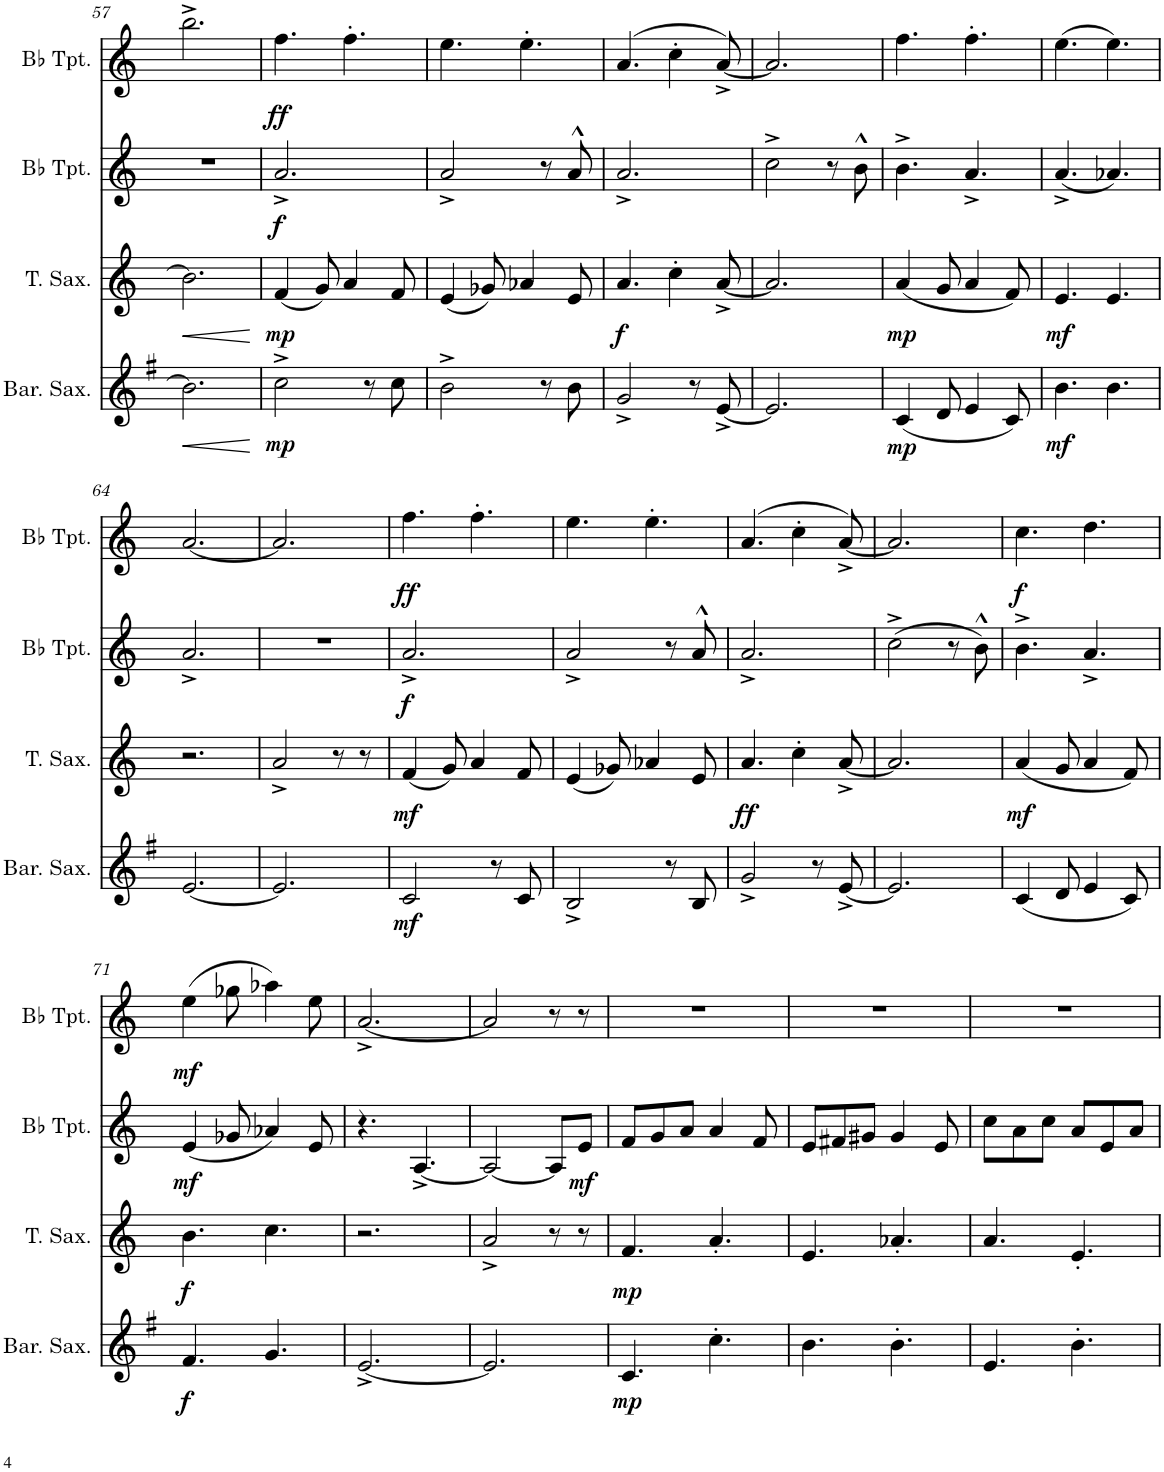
**kern	**dynam	**kern	**dynam	**kern	**dynam	**kern	**dynam
*part4	*part4	*part3	*part3	*part2	*part2	*part1	*part1
*staff4	*staff4	*staff3	*staff3	*staff2	*staff2	*staff1	*staff1
*I"Baritone Saxophone	*	*I"Tenor Saxophone	*	*I"Bb Trumpet	*	*I"Bb Trumpet	*
*I'Bar. Sax.	*	*I'T. Sax.	*	*I'Bb Tpt.	*	*I'Bb Tpt.	*
!!LO:PB:g=z
*clefG2	*	*clefG2	*	*clefG2	*	*clefG2	*
*Trd12c21	*	*Trd8c14	*	*Trd1c2	*	*Trd1c2	*
*k[f#]	*	*k[]	*	*k[]	*	*k[]	*
*M6/8	*	*M6/8	*	*M6/8	*	*M6/8	*
=57	=57	=57	=57	=57	=57	=57	=57
!	!LO:HP:b	!	!LO:HP:b	!	!	!	!
2.b\]	<	2.b\]	<	2.r	.	2.bb^\	.
.	[	.	[	.	.	.	.
=58	=58	=58	=58	=58	=58	=58	=58
!	!LO:DY:b	!	!LO:DY:b	!	!LO:DY:b	!	!LO:DY:b
2cc^\	mp	(4f/	mp	2.a^/	f	4.ff\	ff
.	.	8g/)	.	.	.	.	.
.	.	4a/	.	.	.	4.ff'\	.
8r	.	.	.	.	.	.	.
8cc\	.	8f/	.	.	.	.	.
=59	=59	=59	=59	=59	=59	=59	=59
2b^\	.	(4e/	.	2a^/	.	4.ee\	.
.	.	8g-X/)	.	.	.	.	.
.	.	4a-X/	.	.	.	4.ee'\	.
8r	.	.	.	8r	.	.	.
8b\	.	8e/	.	8a^^/	.	.	.
=60	=60	=60	=60	=60	=60	=60	=60
!	!	!	!LO:DY:b	!	!	!	!
2g^/	.	4.a/	f	2.a^/	.	(4.a/	.
.	.	4cc'\	.	.	.	4cc'\	.
8r	.	.	.	.	.	.	.
[8e^/	.	[8a^/	.	.	.	[8a^/)	.
=61	=61	=61	=61	=61	=61	=61	=61
2.e/]	.	2.a/]	.	2cc^\	.	2.a/]	.
.	.	.	.	8r	.	.	.
.	.	.	.	8b^^\	.	.	.
=62	=62	=62	=62	=62	=62	=62	=62
!	!LO:DY:b	!	!LO:DY:b	!	!	!	!
(4c/	mp	(4a/	mp	4.b^\	.	4.ff\	.
8d/	.	8g/	.	.	.	.	.
4e/	.	4a/	.	4.a^/	.	4.ff'\	.
8c/)	.	8f/)	.	.	.	.	.
=63	=63	=63	=63	=63	=63	=63	=63
!	!LO:DY:b	!	!LO:DY:b	!	!	!	!
4.b\	mf	4.e/	mf	(4.a^/	.	(4.ee\	.
4.b\	.	4.e/	.	4.a-X/)	.	4.ee\)	.
!!LO:LB:g=z
=64	=64	=64	=64	=64	=64	=64	=64
[2.e/	.	2.r	.	2.a^/	.	[2.a/	.
=65	=65	=65	=65	=65	=65	=65	=65
2.e/]	.	2a^/	.	2.r	.	2.a/]	.
.	.	8r	.	.	.	.	.
.	.	8r	.	.	.	.	.
=66	=66	=66	=66	=66	=66	=66	=66
!	!LO:DY:b	!	!LO:DY:b	!	!LO:DY:b	!	!LO:DY:b
2c/	mf	(4f/	mf	2.a^/	f	4.ff\	ff
.	.	8g/)	.	.	.	.	.
.	.	4a/	.	.	.	4.ff'\	.
8r	.	.	.	.	.	.	.
8c/	.	8f/	.	.	.	.	.
=67	=67	=67	=67	=67	=67	=67	=67
2B^/	.	(4e/	.	2a^/	.	4.ee\	.
.	.	8g-X/)	.	.	.	.	.
.	.	4a-X/	.	.	.	4.ee'\	.
8r	.	.	.	8r	.	.	.
8B/	.	8e/	.	8a^^/	.	.	.
=68	=68	=68	=68	=68	=68	=68	=68
!	!	!	!LO:DY:b	!	!	!	!
2g^/	.	4.a/	ff	2.a^/	.	(4.a/	.
.	.	4cc'\	.	.	.	4cc'\	.
8r	.	.	.	.	.	.	.
[8e^/	.	[8a^/	.	.	.	[8a^/)	.
=69	=69	=69	=69	=69	=69	=69	=69
2.e/]	.	2.a/]	.	(2cc^\	.	2.a/]	.
.	.	.	.	8r	.	.	.
.	.	.	.	8b^^\)	.	.	.
=70	=70	=70	=70	=70	=70	=70	=70
!	!	!	!LO:DY:b	!	!	!	!LO:DY:b
(4c/	.	(4a/	mf	4.b^\	.	4.cc\	f
8d/	.	8g/	.	.	.	.	.
4e/	.	4a/	.	4.a^/	.	4.dd\	.
8c/)	.	8f/)	.	.	.	.	.
!!LO:LB:g=z
=71	=71	=71	=71	=71	=71	=71	=71
!	!LO:DY:b	!	!LO:DY:b	!	!LO:DY:b	!	!LO:DY:b
4.f#/	f	4.b\	f	(4e/	mf	(4ee\	mf
.	.	.	.	8g-X/	.	8gg-X\	.
4.g/	.	4.cc\	.	4a-X/)	.	4aa-X\)	.
.	.	.	.	8e/	.	8ee\	.
=72	=72	=72	=72	=72	=72	=72	=72
[2.e^/	.	2.r	.	4.r	.	[2.a^/	.
.	.	.	.	[4.A^/	.	.	.
=73	=73	=73	=73	=73	=73	=73	=73
2.e/]	.	2a^/	.	2A/_	.	2a/]	.
.	.	8r	.	8A/L]	.	8r	.
!	!	!	!	!	!LO:DY:b	!	!
.	.	8r	.	8e/J	mf	8r	.
=74	=74	=74	=74	=74	=74	=74	=74
!	!LO:DY:b	!	!LO:DY:b	!	!	!	!
4.c/	mp	4.f/	mp	8f/L	.	2.r	.
.	.	.	.	8g/	.	.	.
.	.	.	.	8a/J	.	.	.
4.cc'\	.	4.a'/	.	4a/	.	.	.
.	.	.	.	8f/	.	.	.
=75	=75	=75	=75	=75	=75	=75	=75
4.b\	.	4.e/	.	8e/L	.	2.r	.
.	.	.	.	8f#X/	.	.	.
.	.	.	.	8g#X/J	.	.	.
4.b'\	.	4.a-X'/	.	4g#/	.	.	.
.	.	.	.	8e/	.	.	.
=76	=76	=76	=76	=76	=76	=76	=76
4.e/	.	4.a/	.	8cc\L	.	2.r	.
.	.	.	.	8a\	.	.	.
.	.	.	.	8cc\J	.	.	.
4.b'\	.	4.e'/	.	8a/L	.	.	.
.	.	.	.	8e/	.	.	.
.	.	.	.	8a/J	.	.	.
=	=	=	=	=	=	=	=
*-	*-	*-	*-	*-	*-	*-	*-
